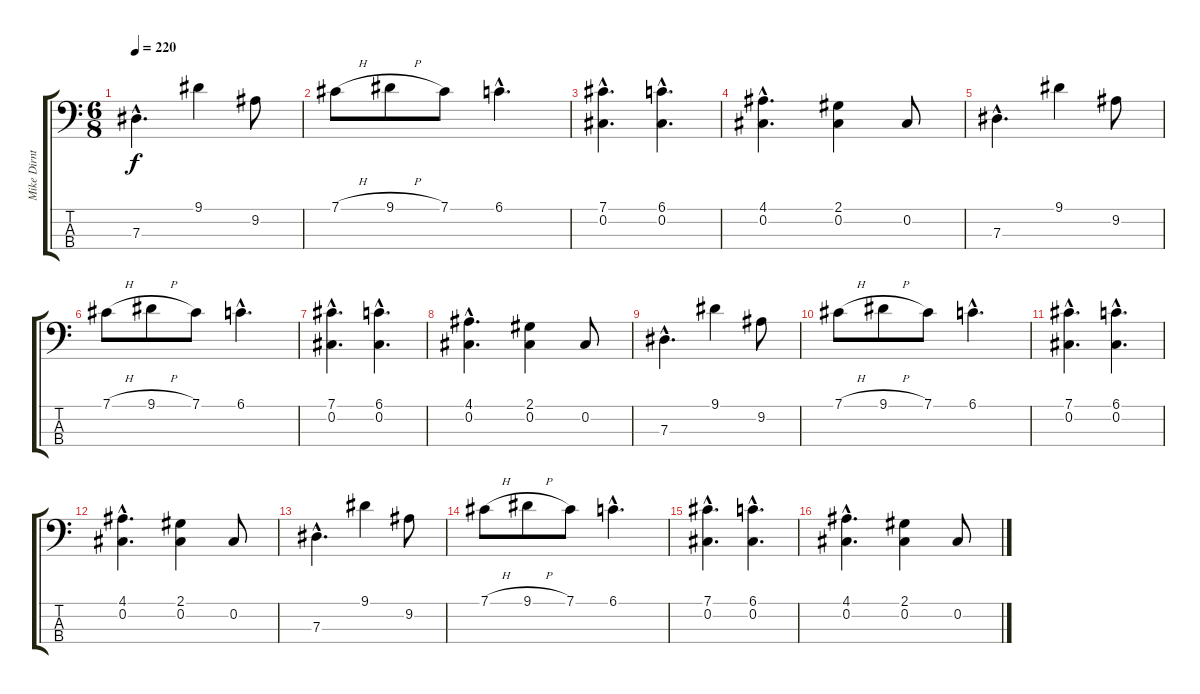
\track ("Mike Dirnt" "Mike Dirnt") {instrument electricbassfinger}
\staff {score tabs}
\tuning (Gb2 Db2 Ab1 Eb1) {hide}
\ts (6 8)
\tempo 220
\clef f4
\ks c
7.3{hac}.4{d dy f} 9.1.4 9.2.8 |
7.1{h}.8 9.1{h}.8 7.1.8 6.1{hac}.4{d} |
(7.1{hac} 0.2{hac}).4{d} (6.1{hac} 0.2{hac}).4{d} |
(4.1{hac} 0.2{hac}).4{d} (2.1 0.2).4 0.2.8 |
7.3{hac}.4{d} 9.1.4 9.2.8 |
7.1{h}.8 9.1{h}.8 7.1.8 6.1{hac}.4{d} |
(7.1{hac} 0.2{hac}).4{d} (6.1{hac} 0.2{hac}).4{d} |
(4.1{hac} 0.2{hac}).4{d} (2.1 0.2).4 0.2.8 |
7.3{hac}.4{d} 9.1.4 9.2.8 |
7.1{h}.8 9.1{h}.8 7.1.8 6.1{hac}.4{d} |
(7.1{hac} 0.2{hac}).4{d} (6.1{hac} 0.2{hac}).4{d} |
(4.1{hac} 0.2{hac}).4{d} (2.1 0.2).4 0.2.8 |
7.3{hac}.4{d volume 9} 9.1.4 9.2.8 |
7.1{h}.8 9.1{h}.8 7.1.8 6.1{hac}.4{d} |
(7.1{hac} 0.2{hac}).4{d} (6.1{hac} 0.2{hac}).4{d} |
(4.1{hac} 0.2{hac}).4{d} (2.1 0.2).4 0.2.8
